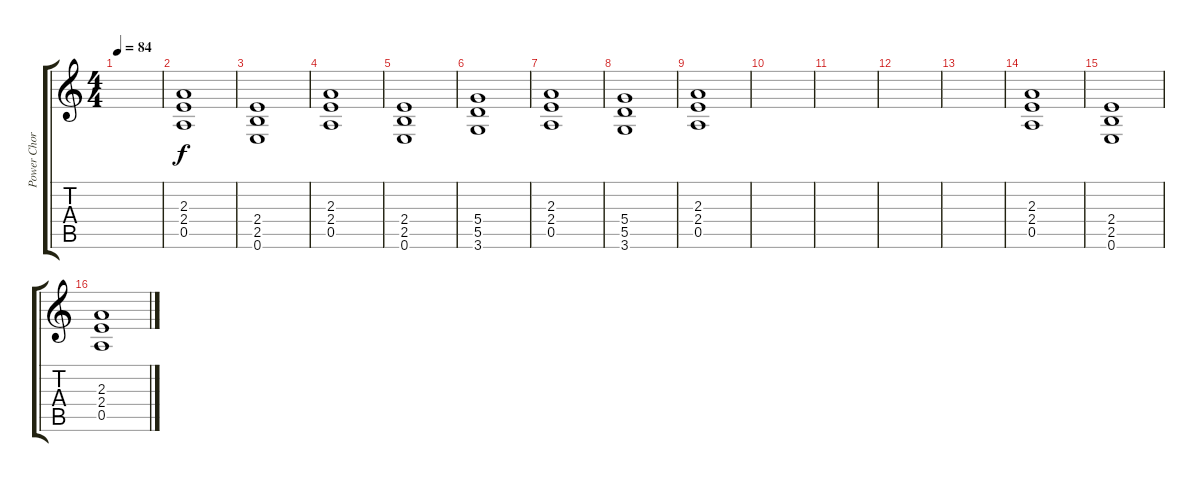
\track ("Power Chords Guitar" "Power Chor") {instrument overdrivenguitar}
\staff {score tabs}
\tuning (E4 B3 G3 D3 A2 E2) {hide}
\ts (4 4)
\tempo 84
\clef g2
\ks c
|
(2.3 2.4 0.5).1 |
(2.4 2.5 0.6).1 |
(2.3 2.4 0.5).1 |
(2.4 2.5 0.6).1 |
(5.4 5.5 3.6).1 |
(2.3 2.4 0.5).1 |
(5.4 5.5 3.6).1 |
(2.3 2.4 0.5).1 |
|
|
|
|
(2.3 2.4 0.5).1 |
(2.4 2.5 0.6).1 |
(2.3 2.4 0.5).1
